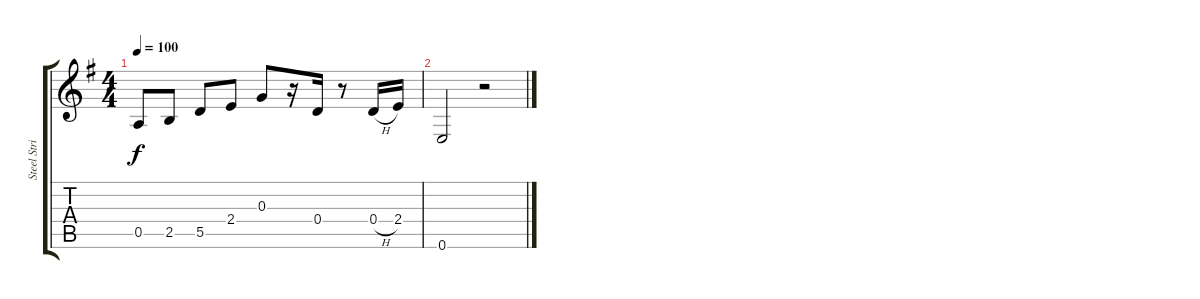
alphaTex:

\track ("Steel String" "Steel Stri") {instrument acousticguitarsteel}
\staff {score tabs}
\tuning (E4 B3 G3 D3 A2 E2) {hide}
\ts (4 4)
\tempo 100
\clef g2
\ks g
0.5.8{dy f} 2.5.8 5.5.8 2.4.8 0.3.8 r.16 0.4.16 r.8 0.4{h}.16 2.4.16 |
0.6.2 r.2
